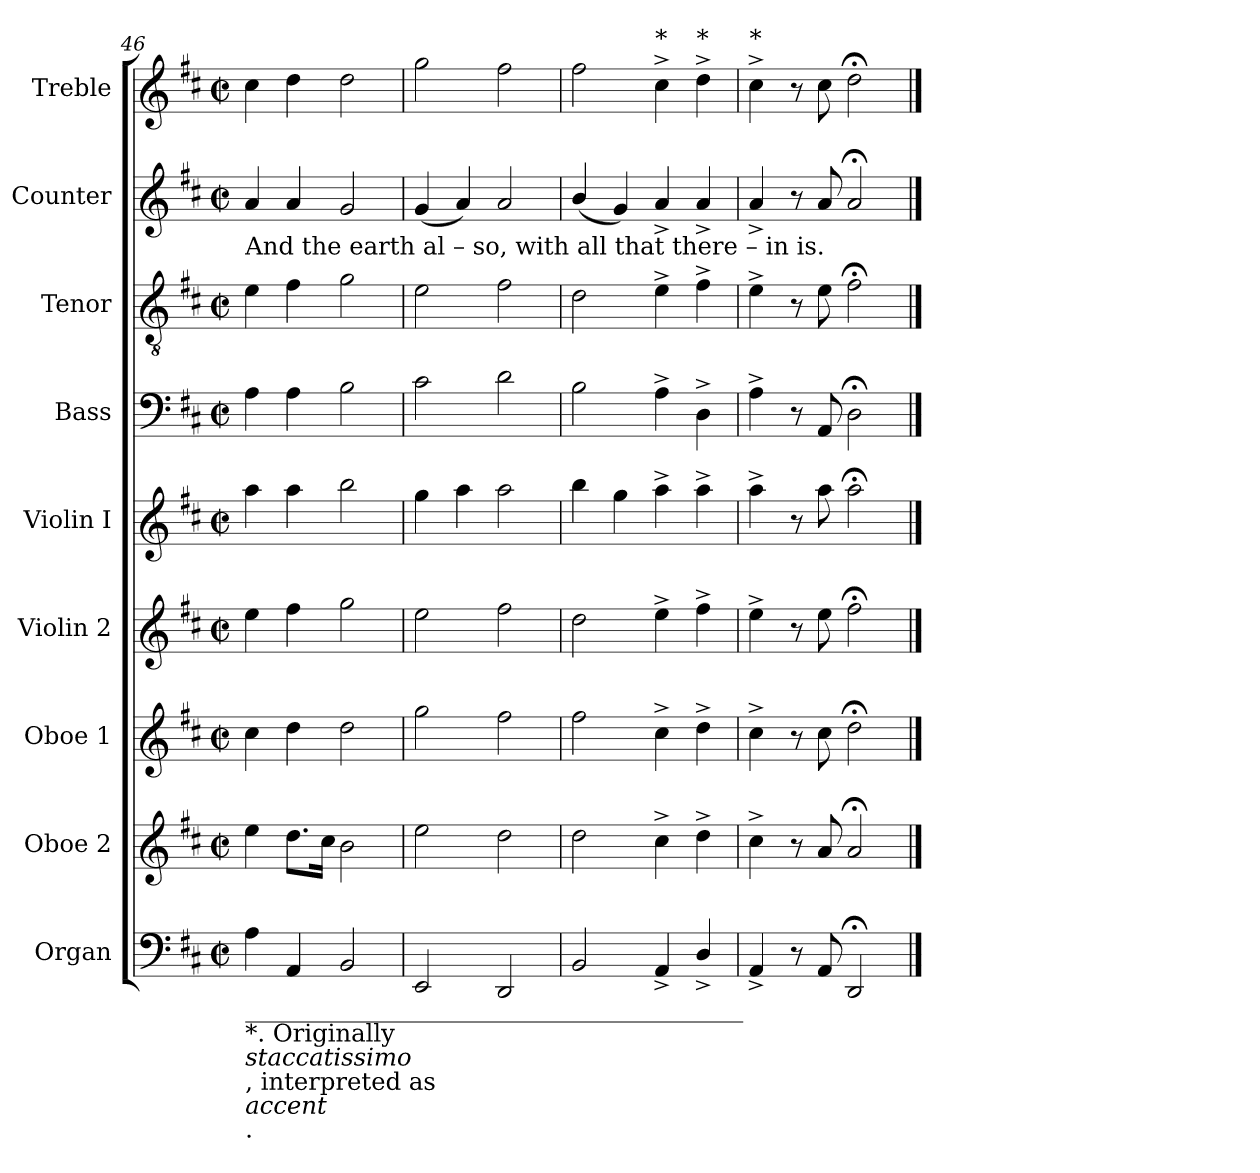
**kern	**kern	**kern	**kern	**kern	**kern	**kern	**kern	**kern
*part9	*part8	*part7	*part6	*part5	*part4	*part3	*part2	*part1
*staff9	*staff8	*staff7	*staff6	*staff5	*staff4	*staff3	*staff2	*staff1
*I"Organ	*I"Oboe 2	*I"Oboe 1	*I"Violin 2	*I"Violin  I	*I"Bass	*I"Tenor	*I"Counter	*I"Treble
*I'Org.	*I'Ob. 2	*I'Ob. 1	*I'Vln. 2	*I'Vln.  I	*I'B.	*I'T.	*I'C.	*I'Tr.
!!LO:LB:g=z
*clefF4	*clefG2	*clefG2	*clefG2	*clefG2	*clefF4	*clefGv2	*clefG2	*clefG2
*k[f#c#]	*k[f#c#]	*k[f#c#]	*k[f#c#]	*k[f#c#]	*k[f#c#]	*k[f#c#]	*k[f#c#]	*k[f#c#]
*M2/2	*M2/2	*M2/2	*M2/2	*M2/2	*M2/2	*M2/2	*M2/2	*M2/2
*met(c|)	*met(c|)	*met(c|)	*met(c|)	*met(c|)	*met(c|)	*met(c|)	*met(c|)	*met(c|)
=46	=46	=46	=46	=46	=46	=46	=46	=46
!	!	!	!	!	!	!LO:TX:a:t=And  the  earth      al     –    so,        with       all   that   there – in  is.	!	!
!LO:TX:b:t=_________________________________________	!	!	!	!	!	!	!	!
!LO:TX:b:t=*. Originally	!	!	!	!	!	!	!	!
!LO:TX:b:i:t=staccatissimo	!	!	!	!	!	!	!	!
!LO:TX:b:t=, interpreted as	!	!	!	!	!	!	!	!
!LO:TX:b:i:t=accent	!	!	!	!	!	!	!	!
!LO:TX:b:t=.	!	!	!	!	!	!	!	!
4A\	4ee\	4cc#\	4ee\	4aa\	4A\	4e\	4a/	4cc#\
4AA/	8.dd\L	4dd\	4ff#\	4aa\	4A\	4f#\	4a/	4dd\
.	16cc#\Jk	.	.	.	.	.	.	.
2BB/	2b\	2dd\	2gg\	2bb\	2B\	2g\	2g/	2dd\
=47	=47	=47	=47	=47	=47	=47	=47	=47
2EE/	2ee\	2gg\	2ee\	4gg\	2c#\	2e\	(<4g/	2gg\
.	.	.	.	4aa\	.	.	4a/)	.
2DD/	2dd\	2ff#\	2ff#\	2aa\	2d\	2f#\	2a/	2ff#\
=48	=48	=48	=48	=48	=48	=48	=48	=48
2BB/	2dd\	2ff#\	2dd\	4bb\	2B\	2d\	(<4b/	2ff#\
.	.	.	.	4gg\	.	.	4g/)	.
!	!	!	!	!	!	!	!	!LO:TX:a:t=*
4AA^/	4cc#^\	4cc#^\	4ee^\	4aa^\	4A^\	4e^\	4a^/	4cc#^\
!	!	!	!	!	!	!	!	!LO:TX:a:t=*
4D^/	4dd^\	4dd^\	4ff#^\	4aa^\	4D^\	4f#^\	4a^/	4dd^\
=49	=49	=49	=49	=49	=49	=49	=49	=49
!	!	!	!	!	!	!	!	!LO:TX:a:t=*
4AA^/	4cc#^\	4cc#^\	4ee^\	4aa^\	4A^\	4e^\	4a^/	4cc#^\
8r	8r	8r	8r	8r	8r	8r	8r	8r
8AA/	8a/	8cc#\	8ee\	8aa\	8AA/	8e\	8a/	8cc#\
2DD;</	2a;</	2dd;<\	2ff#;<\	2aa;<\	2D;<\	2f#;<\	2a;</	2dd;<\
==	==	==	==	==	==	==	==	==
*-	*-	*-	*-	*-	*-	*-	*-	*-
